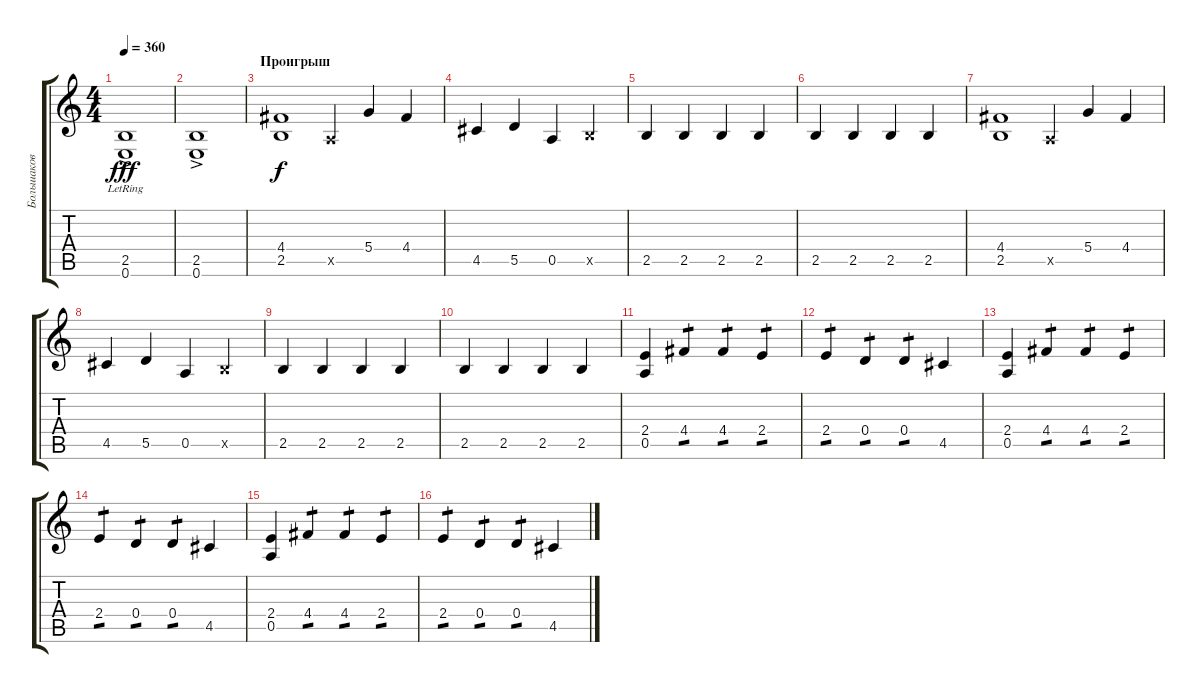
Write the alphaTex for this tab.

\track ("Большаков" "Большаков") {instrument overdrivenguitar}
\staff {score tabs}
\tuning (E4 B3 G3 D3 A2 E2) {hide}
\ts (4 4)
\tempo 360
\clef g2
\ks c
(2.5{lr} 0.6{ac}).1{dy fff} |
(2.5{ac} 0.6).1 |
\section ("" "Проигрыш")
(4.4 2.5).1{dy f} 0.5{x}.4 5.4.4 4.4.4 |
4.5.4 5.5.4 0.5.4 2.5{x}.4 |
2.5.4 2.5.4 2.5.4 2.5.4 |
2.5.4 2.5.4 2.5.4 2.5.4 |
(4.4 2.5).1 0.5{x}.4 5.4.4 4.4.4 |
4.5.4 5.5.4 0.5.4 2.5{x}.4 |
2.5.4 2.5.4 2.5.4 2.5.4 |
2.5.4 2.5.4 2.5.4 2.5.4 |
(2.4 0.5).4 4.4.4{tp 1} 4.4.4{tp 1} 2.4.4{tp 1} |
2.4.4{tp 1} 0.4.4{tp 1} 0.4.4{tp 1} 4.5.4 |
(2.4 0.5).4 4.4.4{tp 1} 4.4.4{tp 1} 2.4.4{tp 1} |
2.4.4{tp 1} 0.4.4{tp 1} 0.4.4{tp 1} 4.5.4 |
(2.4 0.5).4 4.4.4{tp 1} 4.4.4{tp 1} 2.4.4{tp 1} |
2.4.4{tp 1} 0.4.4{tp 1} 0.4.4{tp 1} 4.5.4
